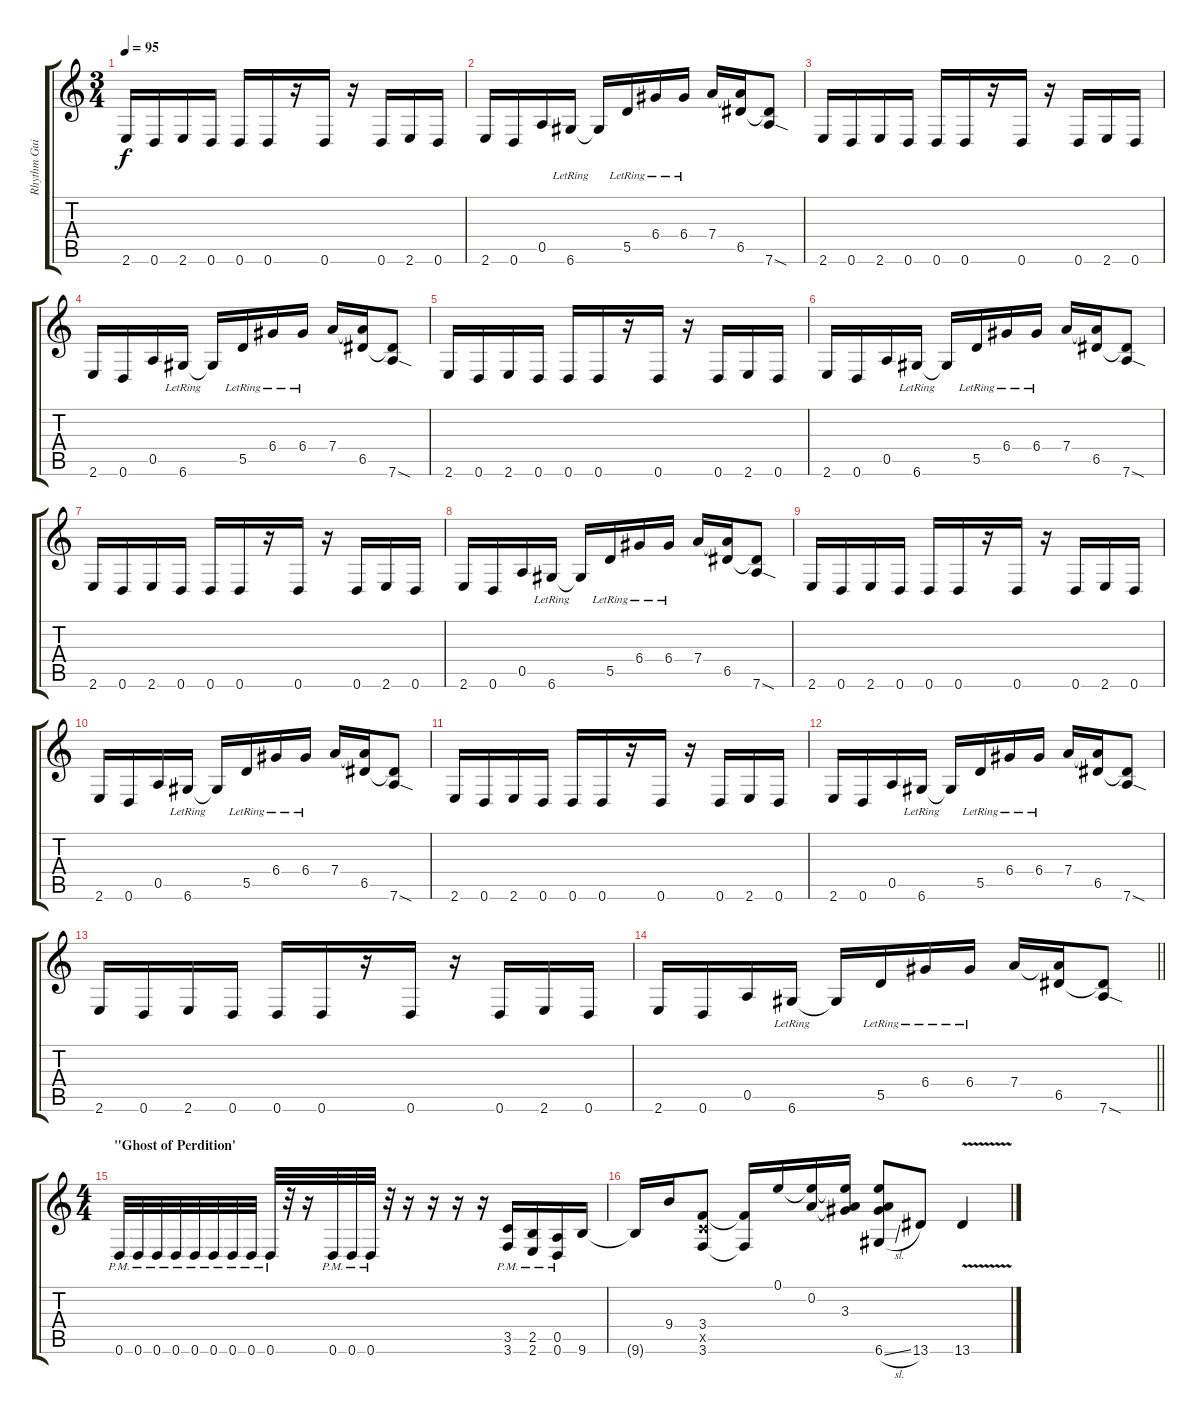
\track ("Rhythm Guitar 2" "Rhythm Gui") {instrument distortionguitar}
\staff {score tabs}
\tuning (E4 A3 F3 D3 A2 D2) {hide}
\ts (3 4)
\tempo 95
\clef g2
\ks c
2.6.16{dy f} 0.6.16 2.6.16 0.6.16 0.6.16 0.6.16 r.16 0.6.16 r.16 0.6.16 2.6.16 0.6.16 |
2.6.16 0.6.16 0.5.16 6.6{lr}.16 6.6{t}.16 5.5{lr}.16 6.4{lr}.16 6.4{lr}.16 7.4.16 (7.4{t} 6.5).16 (6.5{t} 7.6{sod}).8 |
2.6.16 0.6.16 2.6.16 0.6.16 0.6.16 0.6.16 r.16 0.6.16 r.16 0.6.16 2.6.16 0.6.16 |
2.6.16 0.6.16 0.5.16 6.6{lr}.16 6.6{t}.16 5.5{lr}.16 6.4{lr}.16 6.4{lr}.16 7.4.16 (7.4{t} 6.5).16 (6.5{t} 7.6{sod}).8 |
2.6.16 0.6.16 2.6.16 0.6.16 0.6.16 0.6.16 r.16 0.6.16 r.16 0.6.16 2.6.16 0.6.16 |
2.6.16 0.6.16 0.5.16 6.6{lr}.16 6.6{t}.16 5.5{lr}.16 6.4{lr}.16 6.4{lr}.16 7.4.16 (7.4{t} 6.5).16 (6.5{t} 7.6{sod}).8 |
2.6.16 0.6.16 2.6.16 0.6.16 0.6.16 0.6.16 r.16 0.6.16 r.16 0.6.16 2.6.16 0.6.16 |
2.6.16 0.6.16 0.5.16 6.6{lr}.16 6.6{t}.16 5.5{lr}.16 6.4{lr}.16 6.4{lr}.16 7.4.16 (7.4{t} 6.5).16 (6.5{t} 7.6{sod}).8 |
2.6.16 0.6.16 2.6.16 0.6.16 0.6.16 0.6.16 r.16 0.6.16 r.16 0.6.16 2.6.16 0.6.16 |
2.6.16 0.6.16 0.5.16 6.6{lr}.16 6.6{t}.16 5.5{lr}.16 6.4{lr}.16 6.4{lr}.16 7.4.16 (7.4{t} 6.5).16 (6.5{t} 7.6{sod}).8 |
2.6.16 0.6.16 2.6.16 0.6.16 0.6.16 0.6.16 r.16 0.6.16 r.16 0.6.16 2.6.16 0.6.16 |
2.6.16 0.6.16 0.5.16 6.6{lr}.16 6.6{t}.16 5.5{lr}.16 6.4{lr}.16 6.4{lr}.16 7.4.16 (7.4{t} 6.5).16 (6.5{t} 7.6{sod}).8 |
2.6.16 0.6.16 2.6.16 0.6.16 0.6.16 0.6.16 r.16 0.6.16 r.16 0.6.16 2.6.16 0.6.16 |
\barLineRight lightlight
2.6.16 0.6.16 0.5.16 6.6{lr}.16 6.6{t}.16 5.5{lr}.16 6.4{lr}.16 6.4{lr}.16 7.4.16 (7.4{t} 6.5).16 (6.5{t} 7.6{sod}).8 |
\ts (4 4)
\section ("" "\"Ghost of Perdition'")
0.6{pm}.32 0.6{pm}.32 0.6{pm}.32 0.6{pm}.32 0.6{pm}.32 0.6{pm}.32 0.6{pm}.32 0.6{pm}.32 0.6{pm}.32 r.32 r.16 0.6{pm}.32 0.6{pm}.32 0.6{pm}.32 r.32 r.16 r.16 r.16 r.16 (3.5 3.6{pm}).16 (2.5 2.6{pm}).16 (0.5 0.6{pm}).16 9.6.16 |
9.6{t}.16 9.4.16 (3.4 3.5{x} 3.6).8 (3.4{t} 3.6{t}).16 0.1.16 (0.1{t} 0.2).16 (0.1{t} 0.2{t} 3.3).16 (0.1{t} 0.2{t} 3.3{t} 6.6{sl}).8 13.6.8 13.6{v}.4
